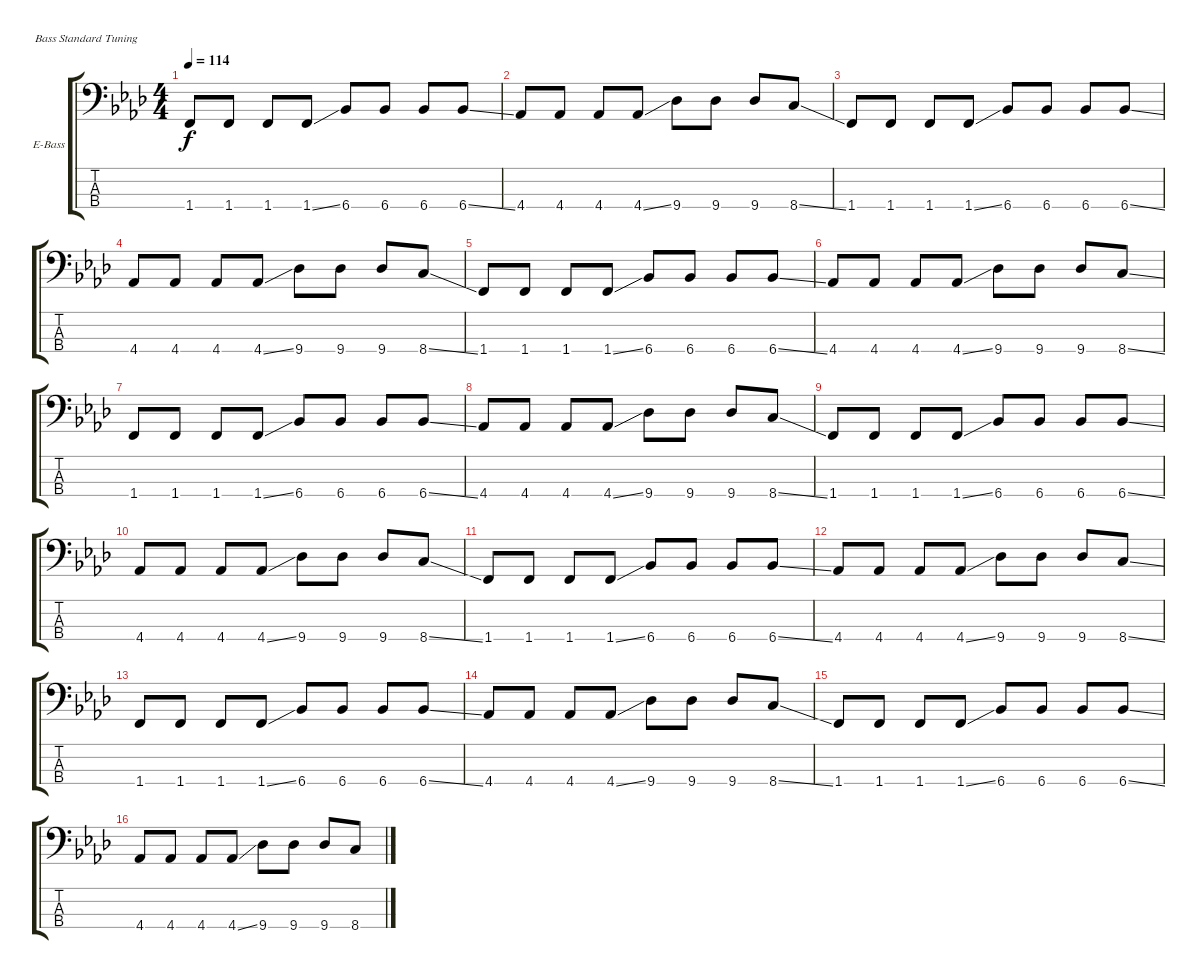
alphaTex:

\defaultSystemsLayout 4
\bracketExtendMode groupsimilarinstruments
\firstSystemTrackNameOrientation horizontal
\otherSystemsTrackNameOrientation horizontal
\track ("Electric Bass" "E-Bass") {instrument electricbassfinger}
\staff {score tabs}
\tuning (G2 D2 A1 E1)
\ts (4 4)
\tempo 114
\clef f4
\scale
1.07692
\ks ab
1.4.8{dy f} 1.4.8 1.4.8 1.4{ss}.8 6.4.8 6.4.8 6.4.8 6.4{ss}.8 |
\scale
0.923077 4.4.8 4.4.8 4.4.8 4.4{ss}.8 9.4.8 9.4.8 9.4.8 8.4{ss}.8 |
\scale
1.07692 1.4.8 1.4.8 1.4.8 1.4{ss}.8 6.4.8 6.4.8 6.4.8 6.4{ss}.8 |
\scale
0.923077 4.4.8 4.4.8 4.4.8 4.4{ss}.8 9.4.8 9.4.8 9.4.8 8.4{ss}.8 |
\scale
1.07692 1.4.8 1.4.8 1.4.8 1.4{ss}.8 6.4.8 6.4.8 6.4.8 6.4{ss}.8 |
\scale
0.923077 4.4.8 4.4.8 4.4.8 4.4{ss}.8 9.4.8 9.4.8 9.4.8 8.4{ss}.8 |
\scale
1.07692 1.4.8 1.4.8 1.4.8 1.4{ss}.8 6.4.8 6.4.8 6.4.8 6.4{ss}.8 |
\scale
0.923077 4.4.8 4.4.8 4.4.8 4.4{ss}.8 9.4.8 9.4.8 9.4.8 8.4{ss}.8 |
\scale
1.07692 1.4.8 1.4.8 1.4.8 1.4{ss}.8 6.4.8 6.4.8 6.4.8 6.4{ss}.8 |
\scale
0.923077 4.4.8 4.4.8 4.4.8 4.4{ss}.8 9.4.8 9.4.8 9.4.8 8.4{ss}.8 |
\scale
1.07692 1.4.8 1.4.8 1.4.8 1.4{ss}.8 6.4.8 6.4.8 6.4.8 6.4{ss}.8 |
\scale
0.923077 4.4.8 4.4.8 4.4.8 4.4{ss}.8 9.4.8 9.4.8 9.4.8 8.4{ss}.8 |
\scale
1.07692 1.4.8 1.4.8 1.4.8 1.4{ss}.8 6.4.8 6.4.8 6.4.8 6.4{ss}.8 |
\scale
0.923077 4.4.8 4.4.8 4.4.8 4.4{ss}.8 9.4.8 9.4.8 9.4.8 8.4{ss}.8 |
\scale
1.07692 1.4.8 1.4.8 1.4.8 1.4{ss}.8 6.4.8 6.4.8 6.4.8 6.4{ss}.8 |
\scale
0.923077 4.4.8 4.4.8 4.4.8 4.4{ss}.8 9.4.8 9.4.8 9.4.8 8.4{ss}.8
